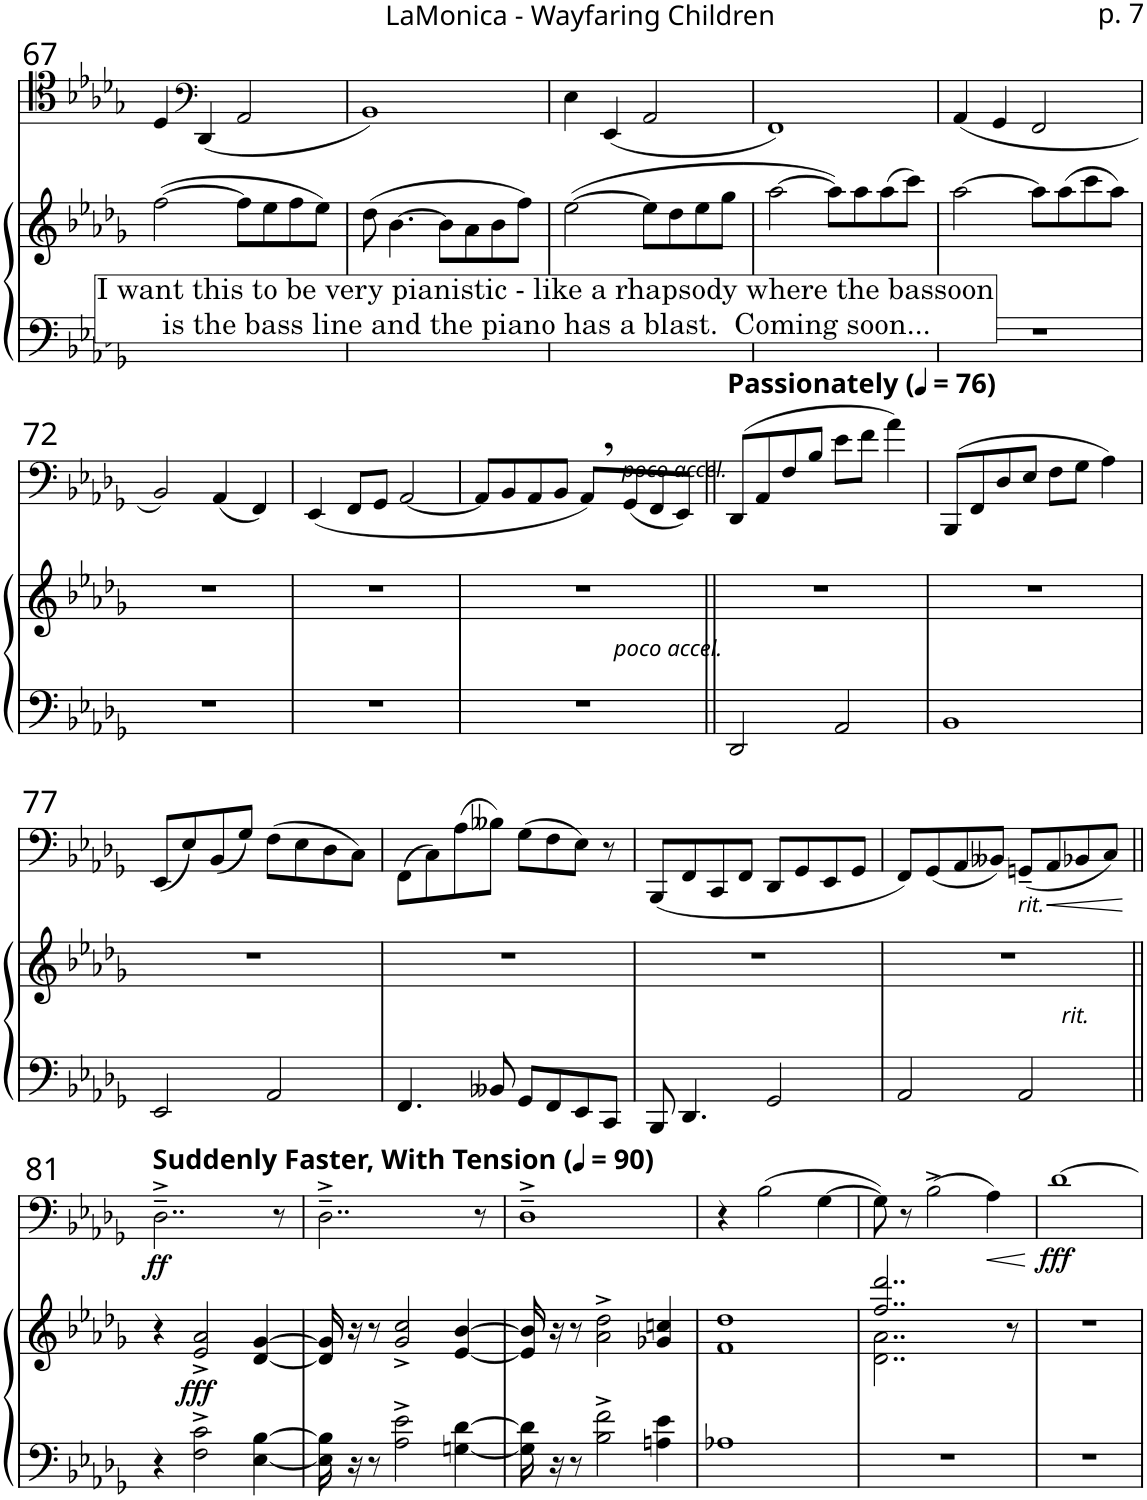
**kern	**kern	**dynam	**kern	**dynam
*part2	*part2	*part2	*part1	*part1
*staff3	*staff2	*staff2/3	*staff1	*staff1
*I"Piano	*	*	*I"Bassoon	*
*I'Pno	*	*	*I'Bsn	*
!!LO:PB:g=z
*clefF4	*clefG2	*	*clefC4	*
*k[b-e-a-d-g-]	*k[b-e-a-d-g-]	*	*k[b-e-a-d-g-]	*
*M4/4	*M4/4	*	*M4/4	*
=67	=67	=67	=67	=67
!LO:TX:a:t=I want this to be very pianistic - like a rhapsody where the bassoon	!	!	!	!
!LO:TX:a:t=is the bass line and the piano has a blast.  Coming soon...	!	!	!	!
1r	[2ff\	.	4D-/	.
*	*	*	*clefF4	*
.	.	.	(4DD-/	.
.	8ff\L]	.	2AA-/	.
.	8ee-\	.	.	.
.	8ff\	.	.	.
.	8ee-\J	.	.	.
=68	=68	=68	=68	=68
1r	8dd-\	.	1BB-)	.
.	[4.b-\	.	.	.
.	8b-\L]	.	.	.
.	8a-\	.	.	.
.	8b-\	.	.	.
.	8ff\J	.	.	.
=69	=69	=69	=69	=69
1r	[2ee-\	.	4E-\	.
.	.	.	(4EE-/	.
.	8ee-\L]	.	2AA-/	.
.	8dd-\	.	.	.
.	8ee-\	.	.	.
.	8gg-\J	.	.	.
=70	=70	=70	=70	=70
1r	[2aa-\	.	1FF)	.
.	8aa-\L]	.	.	.
.	8aa-\	.	.	.
.	8aa-\	.	.	.
.	8ccc\J	.	.	.
=71	=71	=71	=71	=71
1r	[2aa-\	.	(4AA-/	.
.	.	.	4GG-/	.
.	8aa-\L]	.	2FF/	.
.	8aa-\	.	.	.
.	8ccc\	.	.	.
.	8aa-\J	.	.	.
!!LO:LB:g=z
=72	=72	=72	=72	=72
1r	1r	.	2BB-/)	.
.	.	.	(4AA-/	.
.	.	.	4FF/)	.
=73	=73	=73	=73	=73
1r	1r	.	(4EE-/	.
.	.	.	8FF/L	.
.	.	.	8GG-/J	.
.	.	.	[2AA-/	.
=74	=74	=74	=74	=74
!	!LO:TX:b:i:t=poco accel.	!	!	!
1r	1r	.	8AA-/L]	.
.	.	.	8BB-/	.
.	.	.	8AA-/	.
.	.	.	8BB-/J	.
.	.	.	8AA-,/L)	.
!	!	!	!LO:TX:b:i:t=poco accel.	!
.	.	.	(8GG-/	.
.	.	.	8FF/	.
.	.	.	8EE-/J)	.
=75||	=75||	=75||	=75||	=75||
*	*	*	*MM76	*
!	!	!	!LO:TX:a:B:t=Passionately	!
2DD-/	1r	.	(8DD-/L	.
.	.	.	8AA-/	.
.	.	.	8F/	.
.	.	.	8B-/J	.
2AA-/	.	.	8e-\L	.
.	.	.	8f\J	.
.	.	.	4a-\)	.
=76	=76	=76	=76	=76
1BB-	1r	.	(8BBB-/L	.
.	.	.	8FF/	.
.	.	.	8D-/	.
.	.	.	8E-/J	.
.	.	.	8F\L	.
.	.	.	8G-\J	.
.	.	.	4A-\)	.
!!LO:LB:g=z
=77	=77	=77	=77	=77
2EE-/	1r	.	(8EE-/L	.
.	.	.	8E-/)	.
.	.	.	(8BB-/	.
.	.	.	8G-/J)	.
2AA-/	.	.	(8F\L	.
.	.	.	8E-\	.
.	.	.	8D-\	.
.	.	.	8C\J)	.
=78	=78	=78	=78	=78
4.FF/	1r	.	(8FF\L	.
.	.	.	8C\)	.
.	.	.	(8A-\	.
8BB--X/	.	.	8B--X\J)	.
8GG-/L	.	.	(8G-\L	.
8FF/	.	.	8F\	.
8EE-/	.	.	8E-\J)	.
8CC/J	.	.	8r	.
=79	=79	=79	=79	=79
8BBB-/	1r	.	(8BBB-/L	.
4.DD-/	.	.	8FF/	.
.	.	.	8CC/	.
.	.	.	8FF/J	.
2GG-/	.	.	8DD-/L	.
.	.	.	8GG-/	.
.	.	.	8EE-/	.
.	.	.	8GG-/J	.
=80	=80	=80	=80	=80
!	!LO:TX:b:i:t=rit.	!	!	!
2AA-/	1r	.	8FF/L)	.
.	.	.	(8GG-/	.
.	.	.	8AA-/	.
.	.	.	8BB--X/J)	.
!	!	!	!LO:TX:b:i:t=rit.	!
2AA-/	.	.	(8GGn~/L	.
!	!	!	!	!LO:HP:b
.	.	.	8AA-/	<
.	.	.	8BB-X/	.
.	.	.	8C/J)	.
.	.	.	.	[
!!LO:LB:g=z
=81||	=81||	=81||	=81||	=81||
*	*	*	*MM90	*
!	!	!	!LO:TX:a:B:t=Suddenly Faster, With Tension	!
!	!	!	!	!LO:DY:b
4r	4r	.	2..D-~^\	ff
!	!	!LO:DY:b	!	!
2F\^ 2c\^	2e-/^ 2a-/^	fff	.	.
[4E-\ [4B-\	[4d-/ [4g-/	.	.	.
.	.	.	8r	.
=82	=82	=82	=82	=82
16E-\] 16B-\]	16d-/] 16g-/]	.	2..D-~^\	.
16r	16r	.	.	.
8r	8r	.	.	.
2A-\^ 2e-\^	2g-/^ 2cc/^	.	.	.
[4Gn\ [4d-\	[4e-/ [4b-/	.	.	.
.	.	.	8r	.
=83	=83	=83	=83	=83
16G\] 16d-\]	16e-/] 16b-/]	.	1D-~^	.
16r	16r	.	.	.
8r	8r	.	.	.
2B-\^ 2f\^	2a-\^ 2dd-\^	.	.	.
4An\ 4e-\	4g-X/ 4ccn/	.	.	.
=84	=84	=84	=84	=84
1A-X	1f 1dd-	.	4r	.
.	.	.	(2B-\	.
.	.	.	[4G-\	.
=85	=85	=85	=85	=85
*	*^	*	*	*
1r	2..ff/ 2..ddd-/	2..d-\ 2..a-\	.	8G-\])	.
.	.	.	.	8r	.
.	.	.	.	(2B-^\	.
!	!	!	!	!	!LO:HP:b
.	.	.	.	4A-\)	<
.	8r	8ryy	.	.	.
*	*v	*v	*	*	*
.	.	.	.	[
=86	=86	=86	=86	=86
!	!	!	!	!LO:DY:b
1r	1r	.	[1d-	fff
=	=	=	=	=
*-	*-	*-	*-	*-
